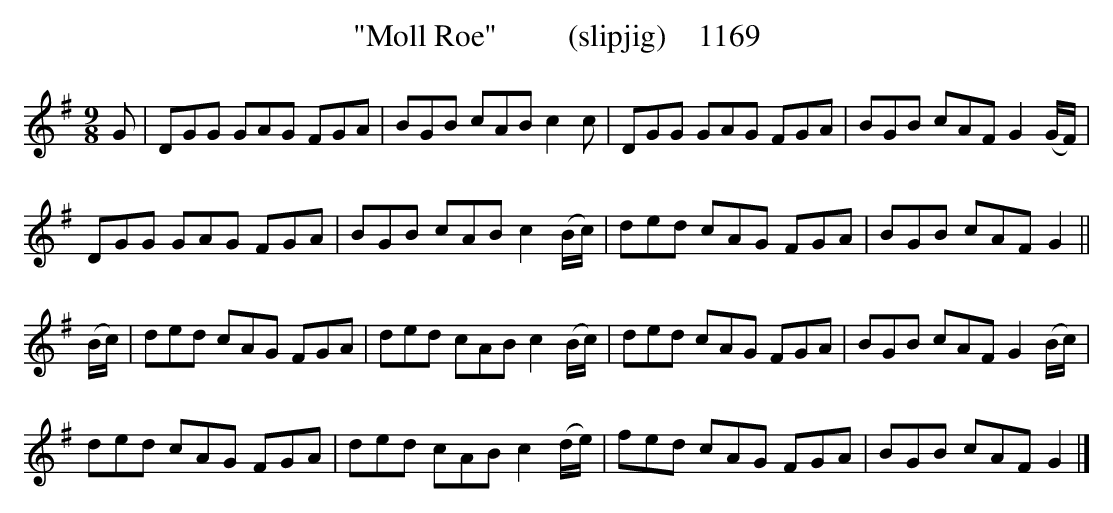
X:1
T:"Moll Roe"         (slipjig)    1169
M:9/8
L:1/8
K:G
G|DGG GAG FGA|BGB cAB c2c|DGG GAG FGA|BGB cAF G2(G/2F/2)|
DGG GAG FGA|BGB cAB c2(B/2c/2)|ded cAG FGA|BGB cAF G2||
(B/2c/2)|ded cAG FGA|ded cAB c2(B/2c/2)|ded cAG FGA|BGB cAF G2(B/2c/2)|
ded cAG FGA|ded cAB c2(d/2e/2)|fed cAG FGA|BGB cAF G2|]
